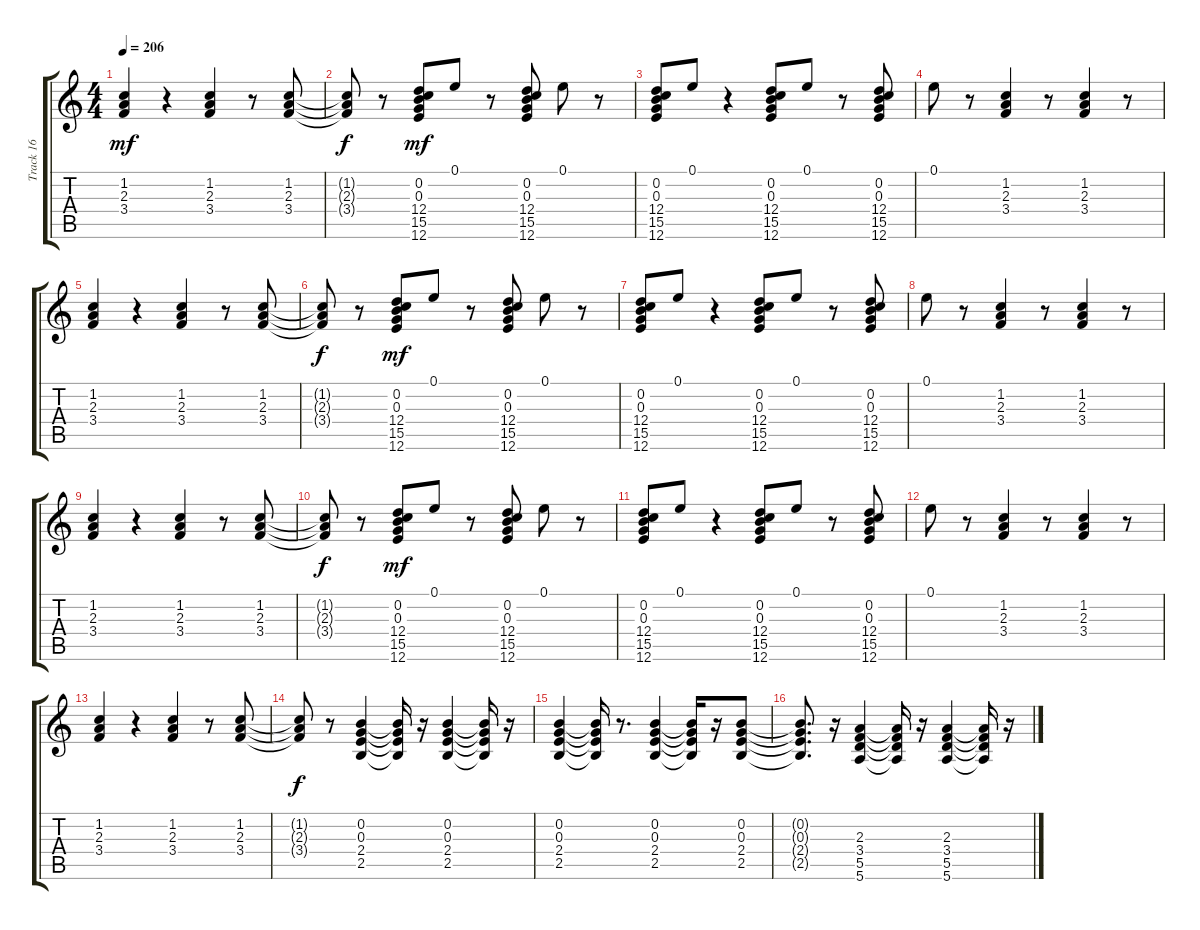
\track ("Track 16" "Track 16") {instrument acousticguitarnylon}
\staff {score tabs}
\tuning (E4 B3 G3 D3 A2 E2) {hide}
\ts (4 4)
\tempo 206
\clef g2
\ks c
(1.2 2.3 3.4).4{dy mf} r.4 (1.2 2.3 3.4).4 r.8 (1.2 2.3 3.4).8 |
(1.2{t} 2.3{t} 3.4{t}).8{dy f} r.8 (0.2 0.3 12.4 15.5 12.6).8{dy mf} 0.1.8 r.8 (0.2 0.3 12.4 15.5 12.6).8 0.1.8 r.8 |
(0.2 0.3 12.4 15.5 12.6).8 0.1.8 r.4 (0.2 0.3 12.4 15.5 12.6).8 0.1.8 r.8 (0.2 0.3 12.4 15.5 12.6).8 |
0.1.8 r.8 (1.2 2.3 3.4).4 r.8 (1.2 2.3 3.4).4 r.8 |
(1.2 2.3 3.4).4 r.4 (1.2 2.3 3.4).4 r.8 (1.2 2.3 3.4).8 |
(1.2{t} 2.3{t} 3.4{t}).8{dy f} r.8 (0.2 0.3 12.4 15.5 12.6).8{dy mf} 0.1.8 r.8 (0.2 0.3 12.4 15.5 12.6).8 0.1.8 r.8 |
(0.2 0.3 12.4 15.5 12.6).8 0.1.8 r.4 (0.2 0.3 12.4 15.5 12.6).8 0.1.8 r.8 (0.2 0.3 12.4 15.5 12.6).8 |
0.1.8 r.8 (1.2 2.3 3.4).4 r.8 (1.2 2.3 3.4).4 r.8 |
(1.2 2.3 3.4).4 r.4 (1.2 2.3 3.4).4 r.8 (1.2 2.3 3.4).8 |
(1.2{t} 2.3{t} 3.4{t}).8{dy f} r.8 (0.2 0.3 12.4 15.5 12.6).8{dy mf} 0.1.8 r.8 (0.2 0.3 12.4 15.5 12.6).8 0.1.8 r.8 |
(0.2 0.3 12.4 15.5 12.6).8 0.1.8 r.4 (0.2 0.3 12.4 15.5 12.6).8 0.1.8 r.8 (0.2 0.3 12.4 15.5 12.6).8 |
0.1.8 r.8 (1.2 2.3 3.4).4 r.8 (1.2 2.3 3.4).4 r.8 |
(1.2 2.3 3.4).4 r.4 (1.2 2.3 3.4).4 r.8 (1.2 2.3 3.4).8 |
(1.2{t} 2.3{t} 3.4{t}).8{dy f} r.8 (0.2 0.3 2.4 2.5).4 (0.2{t} 0.3{t} 2.4{t} 2.5{t}).16 r.16 (0.2 0.3 2.4 2.5).4 (0.2{t} 0.3{t} 2.4{t} 2.5{t}).16 r.16 |
(0.2 0.3 2.4 2.5).4 (0.2{t} 0.3{t} 2.4{t} 2.5{t}).16 r.8{d} (0.2 0.3 2.4 2.5).4 (0.2{t} 0.3{t} 2.4{t} 2.5{t}).16 r.16 (0.2 0.3 2.4 2.5).8 |
(0.2{t} 0.3{t} 2.4{t} 2.5{t}).8{d} r.16 (2.3 3.4 5.5 5.6).4 (2.3{t} 3.4{t} 5.5{t} 5.6{t}).16 r.16 (2.3 3.4 5.5 5.6).4 (2.3{t} 3.4{t} 5.5{t} 5.6{t}).16 r.16
